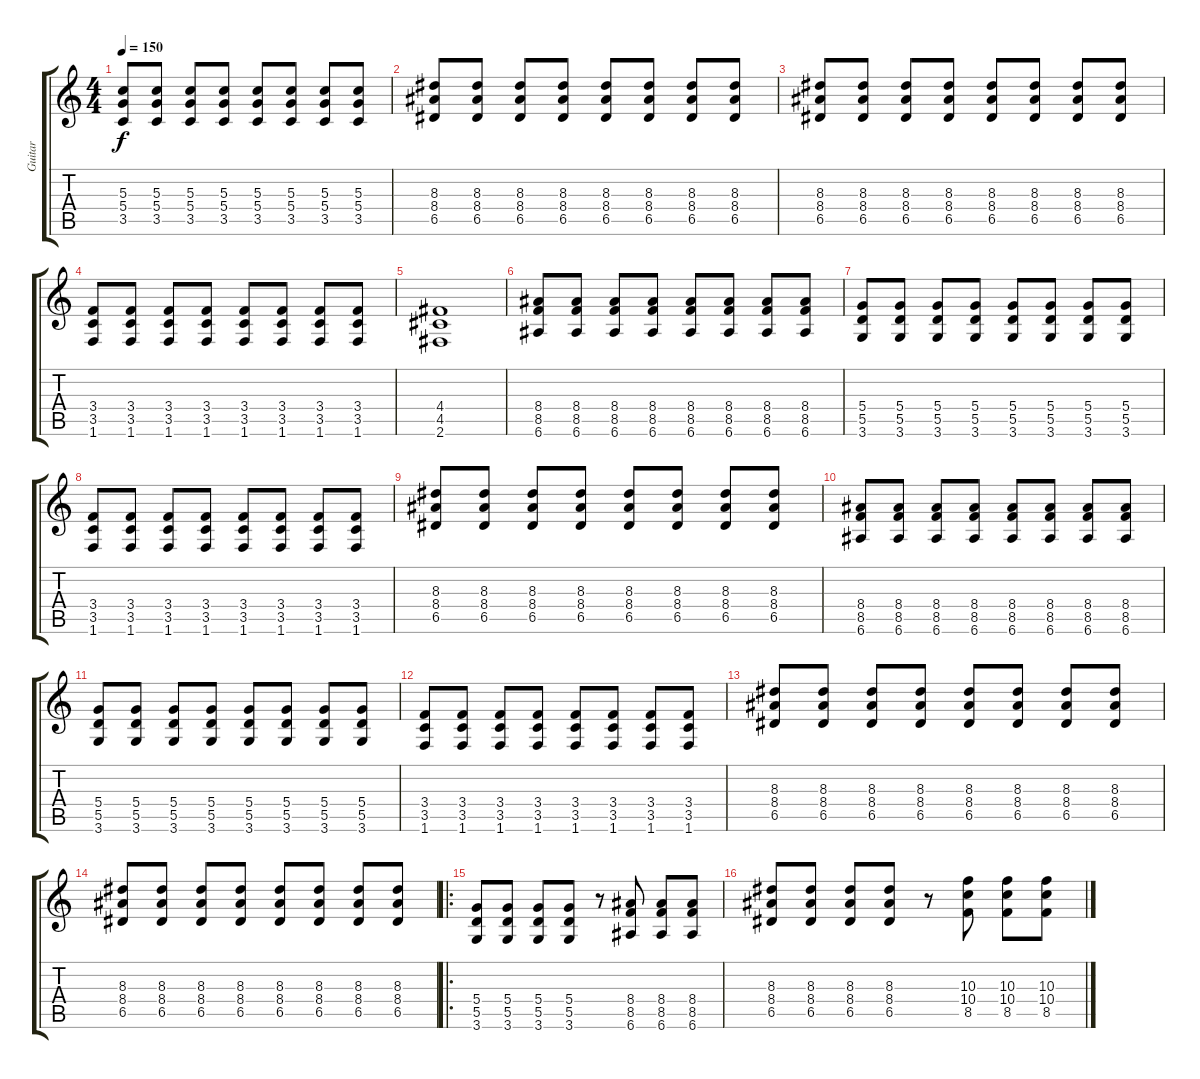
\track ("Guitar" "Guitar") {instrument distortionguitar}
\staff {score tabs}
\tuning (E4 B3 G3 D3 A2 E2) {hide}
\ts (4 4)
\tempo 150
\clef g2
\ks c
(5.3 5.4 3.5).8{dy f} (5.3 5.4 3.5).8 (5.3 5.4 3.5).8 (5.3 5.4 3.5).8 (5.3 5.4 3.5).8 (5.3 5.4 3.5).8 (5.3 5.4 3.5).8 (5.3 5.4 3.5).8 |
(8.3 8.4 6.5).8 (8.3 8.4 6.5).8 (8.3 8.4 6.5).8 (8.3 8.4 6.5).8 (8.3 8.4 6.5).8 (8.3 8.4 6.5).8 (8.3 8.4 6.5).8 (8.3 8.4 6.5).8 |
(8.3 8.4 6.5).8 (8.3 8.4 6.5).8 (8.3 8.4 6.5).8 (8.3 8.4 6.5).8 (8.3 8.4 6.5).8 (8.3 8.4 6.5).8 (8.3 8.4 6.5).8 (8.3 8.4 6.5).8 |
(3.4 3.5 1.6).8 (3.4 3.5 1.6).8 (3.4 3.5 1.6).8 (3.4 3.5 1.6).8 (3.4 3.5 1.6).8 (3.4 3.5 1.6).8 (3.4 3.5 1.6).8 (3.4 3.5 1.6).8 |
(4.4 4.5 2.6).1 |
(8.4 8.5 6.6).8 (8.4 8.5 6.6).8 (8.4 8.5 6.6).8 (8.4 8.5 6.6).8 (8.4 8.5 6.6).8 (8.4 8.5 6.6).8 (8.4 8.5 6.6).8 (8.4 8.5 6.6).8 |
(5.4 5.5 3.6).8 (5.4 5.5 3.6).8 (5.4 5.5 3.6).8 (5.4 5.5 3.6).8 (5.4 5.5 3.6).8 (5.4 5.5 3.6).8 (5.4 5.5 3.6).8 (5.4 5.5 3.6).8 |
(3.4 3.5 1.6).8 (3.4 3.5 1.6).8 (3.4 3.5 1.6).8 (3.4 3.5 1.6).8 (3.4 3.5 1.6).8 (3.4 3.5 1.6).8 (3.4 3.5 1.6).8 (3.4 3.5 1.6).8 |
(8.3 8.4 6.5).8 (8.3 8.4 6.5).8 (8.3 8.4 6.5).8 (8.3 8.4 6.5).8 (8.3 8.4 6.5).8 (8.3 8.4 6.5).8 (8.3 8.4 6.5).8 (8.3 8.4 6.5).8 |
(8.4 8.5 6.6).8 (8.4 8.5 6.6).8 (8.4 8.5 6.6).8 (8.4 8.5 6.6).8 (8.4 8.5 6.6).8 (8.4 8.5 6.6).8 (8.4 8.5 6.6).8 (8.4 8.5 6.6).8 |
(5.4 5.5 3.6).8 (5.4 5.5 3.6).8 (5.4 5.5 3.6).8 (5.4 5.5 3.6).8 (5.4 5.5 3.6).8 (5.4 5.5 3.6).8 (5.4 5.5 3.6).8 (5.4 5.5 3.6).8 |
(3.4 3.5 1.6).8 (3.4 3.5 1.6).8 (3.4 3.5 1.6).8 (3.4 3.5 1.6).8 (3.4 3.5 1.6).8 (3.4 3.5 1.6).8 (3.4 3.5 1.6).8 (3.4 3.5 1.6).8 |
(8.3 8.4 6.5).8 (8.3 8.4 6.5).8 (8.3 8.4 6.5).8 (8.3 8.4 6.5).8 (8.3 8.4 6.5).8 (8.3 8.4 6.5).8 (8.3 8.4 6.5).8 (8.3 8.4 6.5).8 |
(8.3 8.4 6.5).8 (8.3 8.4 6.5).8 (8.3 8.4 6.5).8 (8.3 8.4 6.5).8 (8.3 8.4 6.5).8 (8.3 8.4 6.5).8 (8.3 8.4 6.5).8 (8.3 8.4 6.5).8 |
\ro
(5.4 5.5 3.6).8{volume 16} (5.4 5.5 3.6).8 (5.4 5.5 3.6).8 (5.4 5.5 3.6).8 r.8 (8.4 8.5 6.6).8 (8.4 8.5 6.6).8 (8.4 8.5 6.6).8 |
(8.3 8.4 6.5).8 (8.3 8.4 6.5).8 (8.3 8.4 6.5).8 (8.3 8.4 6.5).8 r.8 (10.3 10.4 8.5).8 (10.3 10.4 8.5).8 (10.3 10.4 8.5).8
